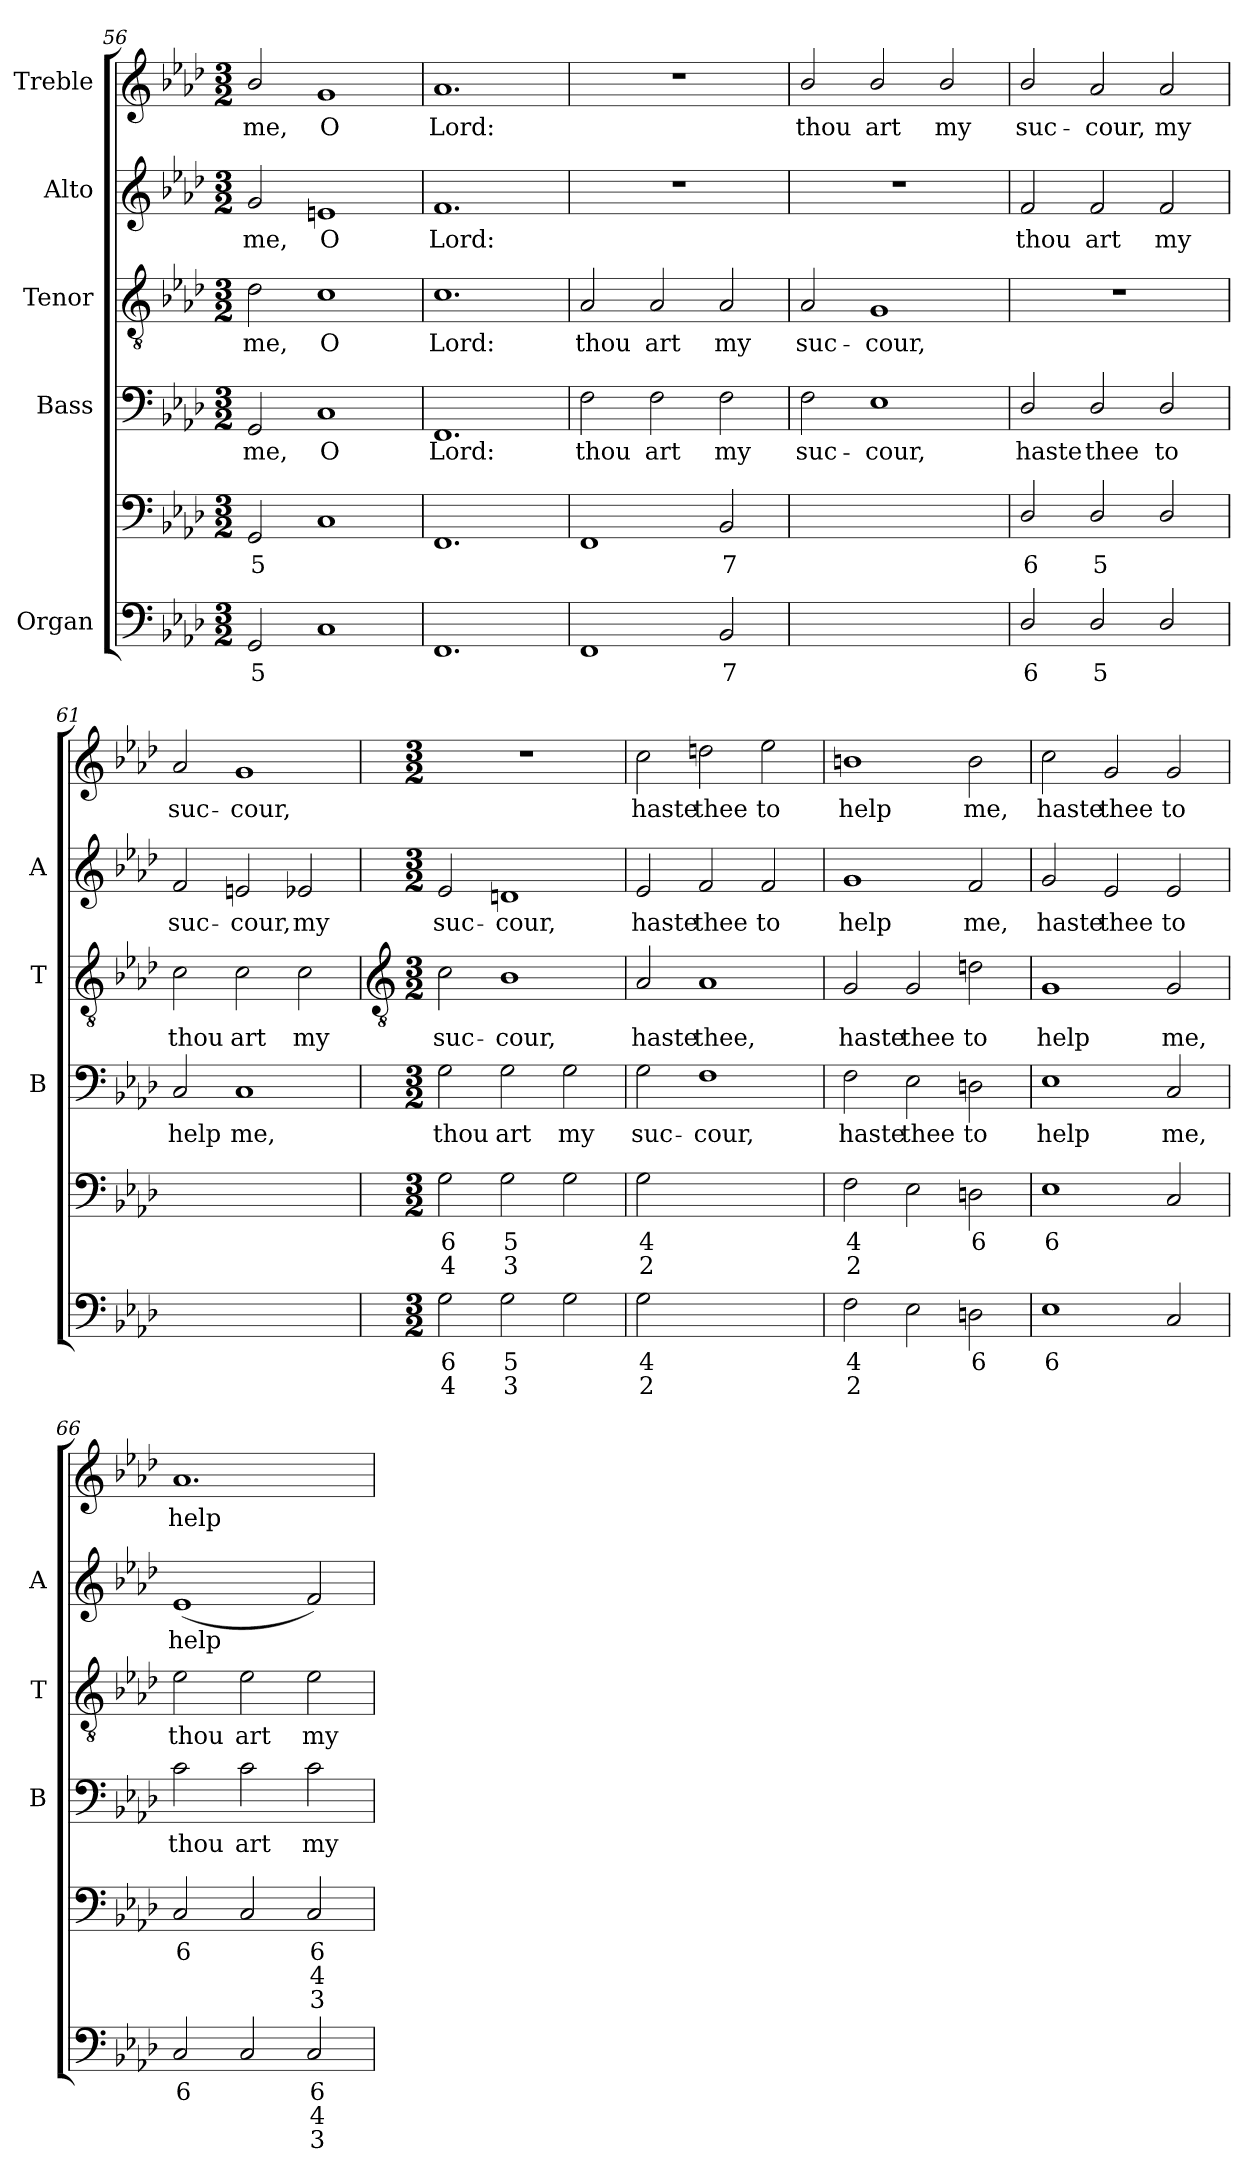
**kern	**text	**text	**text	**kern	**text	**text	**text	**kern	**text	**kern	**text	**kern	**text	**kern	**text
*part5	*part5	*part5	*part5	*part5	*part5	*part5	*part5	*part4	*part4	*part3	*part3	*part2	*part2	*part1	*part1
*staff6	*staff6	*staff6	*staff6	*staff5	*staff5	*staff5	*staff5	*staff4	*staff4	*staff3	*staff3	*staff2	*staff2	*staff1	*staff1
*I"Organ	*	*	*	*	*	*	*	*I"Bass	*	*I"Tenor	*	*I"Alto	*	*I"Treble	*
*	*	*	*	*	*	*	*	*I'B	*	*I'T	*	*I'A	*	*	*
*clefF4	*	*	*	*clefF4	*	*	*	*clefF4	*	*clefGv2	*	*clefG2	*	*clefG2	*
*k[b-e-a-d-]	*	*	*	*k[b-e-a-d-]	*	*	*	*k[b-e-a-d-]	*	*k[b-e-a-d-]	*	*k[b-e-a-d-]	*	*k[b-e-a-d-]	*
*A-:	*	*	*	*A-:	*	*	*	*A-:	*	*A-:	*	*A-:	*	*A-:	*
*M3/2	*	*	*	*M3/2	*	*	*	*M3/2	*	*M3/2	*	*M3/2	*	*M3/2	*
=56	=56	=56	=56	=56	=56	=56	=56	=56	=56	=56	=56	=56	=56	=56	=56
!	!LO:LY:b	!	!	!	!LO:LY:b	!	!	!	!LO:LY:b	!	!LO:LY:b	!	!LO:LY:b	!	!LO:LY:b
2GG	5	.	.	2GG	5	.	.	2GG	me,	2d-	me,	2g	me,	2b-/	me,
!	!	!	!	!	!	!	!	!	!LO:LY:b	!	!LO:LY:b	!	!LO:LY:b	!	!LO:LY:b
1C	.	.	.	1C	.	.	.	1C	O	1c	O	1en	O	1g	O
=57	=57	=57	=57	=57	=57	=57	=57	=57	=57	=57	=57	=57	=57	=57	=57
!	!	!	!	!	!	!	!	!	!LO:LY:b	!	!LO:LY:b	!	!LO:LY:b	!	!LO:LY:b
1.FF	.	.	.	1.FF	.	.	.	1.FF	Lord:	1.c	Lord:	1.f	Lord:	1.a-	Lord:
=58	=58	=58	=58	=58	=58	=58	=58	=58	=58	=58	=58	=58	=58	=58	=58
!	!	!	!	!	!	!	!	!	!LO:LY:b	!	!LO:LY:b	!LO:N:vis=1	!	!LO:N:vis=1	!
1FF	.	.	.	1FF	.	.	.	2F	thou	2A-	thou	1.r	.	1.r	.
!	!	!	!	!	!	!	!	!	!LO:LY:b	!	!LO:LY:b	!	!	!	!
.	.	.	.	.	.	.	.	2F	art	2A-	art	.	.	.	.
!	!LO:LY:b	!	!	!	!LO:LY:b	!	!	!	!LO:LY:b	!	!LO:LY:b	!	!	!	!
2BB-	7	.	.	2BB-	7	.	.	2F	my	2A-	my	.	.	.	.
=59	=59	=59	=59	=59	=59	=59	=59	=59	=59	=59	=59	=59	=59	=59	=59
!	!LO:LY:b	!LO:LY:b	!	!	!LO:LY:b	!LO:LY:b	!	!	!LO:LY:b	!	!LO:LY:b	!LO:N:vis=1	!	!	!LO:LY:b
[2EE-yy	4	9	.	[2EE-yy	4	9	.	2F	suc-	2A-	suc-	1.r	.	2b-/	thou
!	!LO:LY:b	!LO:LY:b	!	!	!LO:LY:b	!LO:LY:b	!	!	!LO:LY:b	!	!LO:LY:b	!	!	!	!LO:LY:b
1EE-yy]	3	8	.	1EE-yy]	3	8	.	1E-	-cour,	1G	-cour,	.	.	2b-/	art
!	!	!	!	!	!	!	!	!	!	!	!	!	!	!	!LO:LY:b
.	.	.	.	.	.	.	.	.	.	.	.	.	.	2b-/	my
=60	=60	=60	=60	=60	=60	=60	=60	=60	=60	=60	=60	=60	=60	=60	=60
!	!LO:LY:b	!	!	!	!LO:LY:b	!	!	!	!LO:LY:b	!LO:N:vis=1	!	!	!LO:LY:b	!	!LO:LY:b
2D-/	6	.	.	2D-/	6	.	.	2D-/	haste	1.r	.	2f	thou	2b-/	suc-
!	!LO:LY:b	!	!	!	!LO:LY:b	!	!	!	!LO:LY:b	!	!	!	!LO:LY:b	!	!LO:LY:b
2D-/	5	.	.	2D-/	5	.	.	2D-/	thee	.	.	2f	art	2a-	-cour,
!	!	!	!	!	!	!	!	!	!LO:LY:b	!	!	!	!LO:LY:b	!	!LO:LY:b
2D-/	.	.	.	2D-/	.	.	.	2D-/	to	.	.	2f	my	2a-	my
=61	=61	=61	=61	=61	=61	=61	=61	=61	=61	=61	=61	=61	=61	=61	=61
!	!LO:LY:b	!LO:LY:b	!	!	!LO:LY:b	!LO:LY:b	!	!	!LO:LY:b	!	!LO:LY:b	!	!LO:LY:b	!	!LO:LY:b
[2Cyy	6	4	.	[2Cyy	6	4	.	2C	help	2c	thou	2f	suc-	2a-	suc-
!	!LO:LY:b	!LO:LY:b	!	!	!LO:LY:b	!LO:LY:b	!	!	!LO:LY:b	!	!LO:LY:b	!	!LO:LY:b	!	!LO:LY:b
2Cyy_	5	3	.	2Cyy_	5	3	.	1C	me,	2c	art	2en	-cour,	1g	-cour,
!	!	!LO:LY:b	!	!	!	!LO:LY:b	!	!	!	!	!LO:LY:b	!	!LO:LY:b	!	!
2Cyy]	.	3	.	2Cyy]	.	3	.	.	.	2c	my	2e-X	my	.	.
!!LO:LB:g=z
=62	=62	=62	=62	=62	=62	=62	=62	=62	=62	=62	=62	=62	=62	=62	=62
*	*	*	*	*	*	*	*	*	*	*clefGv2	*	*	*	*	*
*M3/2	*	*	*	*M3/2	*	*	*	*M3/2	*	*M3/2	*	*M3/2	*	*M3/2	*
!	!LO:LY:b	!LO:LY:b	!	!	!LO:LY:b	!LO:LY:b	!	!	!LO:LY:b	!	!LO:LY:b	!	!LO:LY:b	!LO:N:vis=1	!
2G	6	4	.	2G	6	4	.	2G	thou	2c	suc-	2e-	suc-	1.r	.
!	!LO:LY:b	!LO:LY:b	!	!	!LO:LY:b	!LO:LY:b	!	!	!LO:LY:b	!	!LO:LY:b	!	!LO:LY:b	!	!
2G	5	3	.	2G	5	3	.	2G	art	1B-	-cour,	1dn	-cour,	.	.
!	!	!	!	!	!	!	!	!	!LO:LY:b	!	!	!	!	!	!
2G	.	.	.	2G	.	.	.	2G	my	.	.	.	.	.	.
=63	=63	=63	=63	=63	=63	=63	=63	=63	=63	=63	=63	=63	=63	=63	=63
!	!LO:LY:b	!LO:LY:b	!	!	!LO:LY:b	!LO:LY:b	!	!	!LO:LY:b	!	!LO:LY:b	!	!LO:LY:b	!	!LO:LY:b
2G	4	2	.	2G	4	2	.	2G	suc-	2A-	haste	2e-	haste	2cc	haste
!	!LO:LY:b	!	!	!	!LO:LY:b	!	!	!	!LO:LY:b	!	!LO:LY:b	!	!LO:LY:b	!	!LO:LY:b
[2Fyy	6	.	.	[2Fyy	6	.	.	1F	-cour,	1A-	thee,	2f	thee	2ddn	thee
!	!LO:LY:b	!	!	!	!LO:LY:b	!	!	!	!	!	!	!	!LO:LY:b	!	!LO:LY:b
2Fyy]	7	.	.	2Fyy]	7	.	.	.	.	.	.	2f	to	2ee-	to
=64	=64	=64	=64	=64	=64	=64	=64	=64	=64	=64	=64	=64	=64	=64	=64
!	!LO:LY:b	!LO:LY:b	!	!	!LO:LY:b	!LO:LY:b	!	!	!LO:LY:b	!	!LO:LY:b	!	!LO:LY:b	!	!LO:LY:b
2F	4	2	.	2F	4	2	.	2F	haste	2G	haste	1g	help	1bn	help
!	!	!	!	!	!	!	!	!	!LO:LY:b	!	!LO:LY:b	!	!	!	!
2E-	.	.	.	2E-	.	.	.	2E-	thee	2G	thee	.	.	.	.
!	!LO:LY:b	!	!	!	!LO:LY:b	!	!	!	!LO:LY:b	!	!LO:LY:b	!	!LO:LY:b	!	!LO:LY:b
2Dn	6	.	.	2Dn	6	.	.	2Dn	to	2dn	to	2f	me,	2b	me,
=65	=65	=65	=65	=65	=65	=65	=65	=65	=65	=65	=65	=65	=65	=65	=65
!	!LO:LY:b	!	!	!	!LO:LY:b	!	!	!	!LO:LY:b	!	!LO:LY:b	!	!LO:LY:b	!	!LO:LY:b
1E-	6	.	.	1E-	6	.	.	1E-	help	1G	help	2g	haste	2cc	haste
!	!	!	!	!	!	!	!	!	!	!	!	!	!LO:LY:b	!	!LO:LY:b
.	.	.	.	.	.	.	.	.	.	.	.	2e-	thee	2g	thee
!	!	!	!	!	!	!	!	!	!LO:LY:b	!	!LO:LY:b	!	!LO:LY:b	!	!LO:LY:b
2C	.	.	.	2C	.	.	.	2C	me,	2G	me,	2e-	to	2g	to
=66	=66	=66	=66	=66	=66	=66	=66	=66	=66	=66	=66	=66	=66	=66	=66
!	!LO:LY:b	!	!	!	!LO:LY:b	!	!	!	!LO:LY:b	!	!LO:LY:b	!	!LO:LY:b	!	!LO:LY:b
2C	6	.	.	2C	6	.	.	2c	thou	2e-	thou	(<1e-	help	1.a-	help
!	!	!	!	!	!	!	!	!	!LO:LY:b	!	!LO:LY:b	!	!	!	!
2C	.	.	.	2C	.	.	.	2c	art	2e-	art	.	.	.	.
!	!LO:LY:b	!LO:LY:b	!LO:LY:b	!	!LO:LY:b	!LO:LY:b	!LO:LY:b	!	!LO:LY:b	!	!LO:LY:b	!	!	!	!
2C	6	4	3	2C	6	4	3	2c	my	2e-	my	2f)	.	.	.
=	=	=	=	=	=	=	=	=	=	=	=	=	=	=	=
*-	*-	*-	*-	*-	*-	*-	*-	*-	*-	*-	*-	*-	*-	*-	*-
